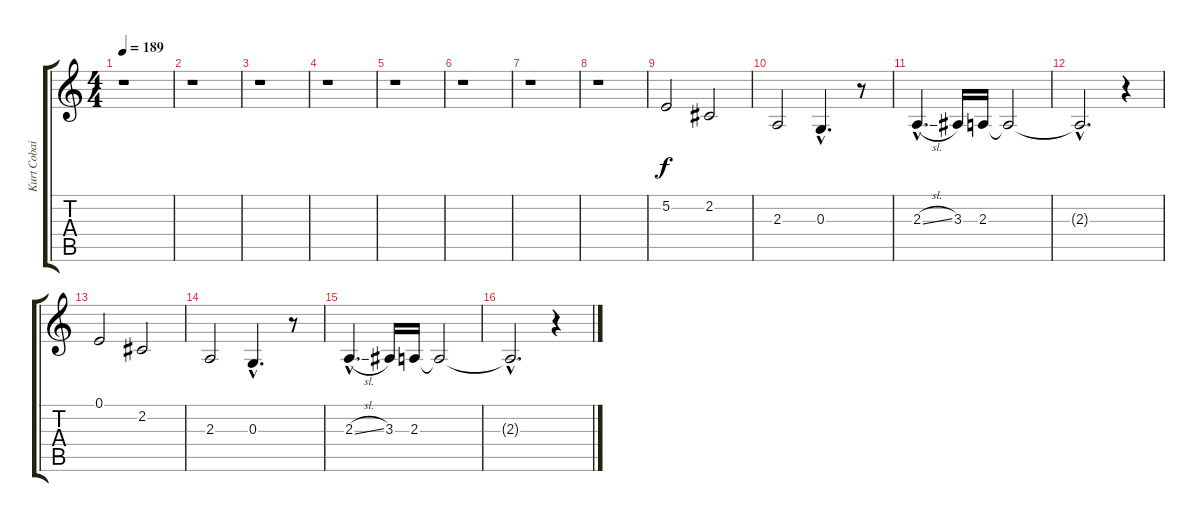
\track ("Kurt Cobain (Voice)" "Kurt Cobai") {instrument lead6voice}
\staff {score tabs}
\tuning (E4 B3 G3 D3 A2 E2) {hide}
\ts (4 4)
\tempo 189
\clef g2
\ks c
r.1{dy f} |
r.1 |
r.1 |
r.1 |
r.1 |
r.1 |
r.1 |
r.1 |
5.2.2 2.2.2 |
2.3.2 0.3{hac}.4{d} r.8 |
2.3{sl hac}.4{d} 3.3.16 2.3.16 2.3{t}.2 |
2.3{hac t}.2{d} r.4 |
0.1.2 2.2.2 |
2.3.2 0.3{hac}.4{d} r.8 |
2.3{sl hac}.4{d} 3.3.16 2.3.16 2.3{t}.2 |
2.3{hac t}.2{d} r.4
